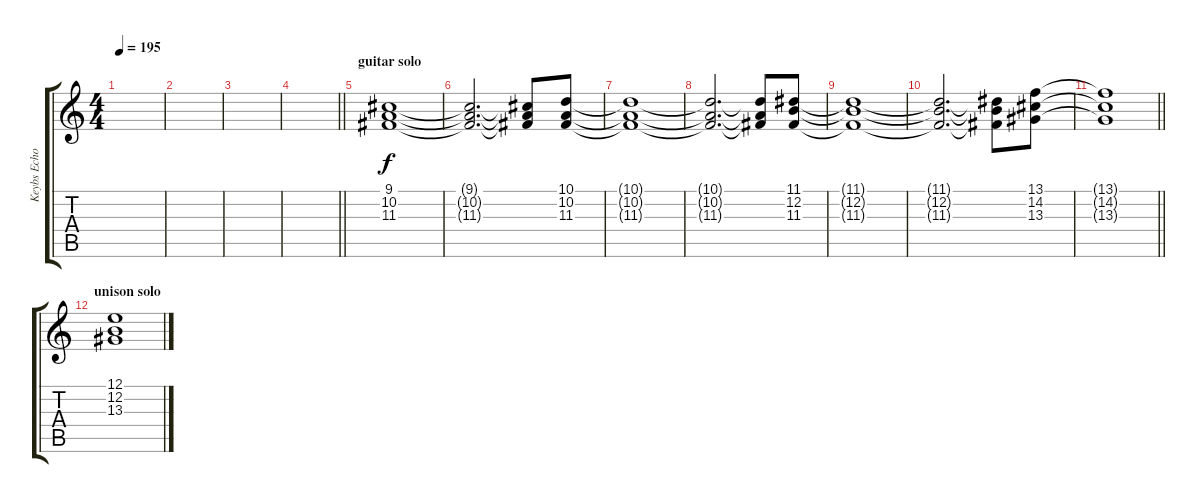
\track ("Keybs Echo" "Keybs Echo") {instrument fx7echoes}
\staff {score tabs}
\tuning (E4 B3 G3 D3 A2 E2) {hide}
\ts (4 4)
\tempo 195
\clef g2
\ks c
|
|
|
\barLineRight lightlight
|
\section ("" "guitar solo")
(9.1 10.2 11.3).1 |
(9.1{t} 10.2{t} 11.3{t}).2{d} (9.1{t} 10.2{t} 11.3{t}).8 (10.1 10.2 11.3).8 |
(10.1{t} 10.2{t} 11.3{t}).1 |
(10.1{t} 10.2{t} 11.3{t}).2{d} (10.1{t} 10.2{t} 11.3{t}).8 (11.1 12.2 11.3).8 |
(11.1{t} 12.2{t} 11.3{t}).1 |
(11.1{t} 12.2{t} 11.3{t}).2{d} (11.1{t} 12.2{t} 11.3{t}).8 (13.1 14.2 13.3).8 |
\barLineRight lightlight
(13.1{t} 14.2{t} 13.3{t}).1 |
\section ("" "unison solo")
(12.1 12.2 13.3).1
